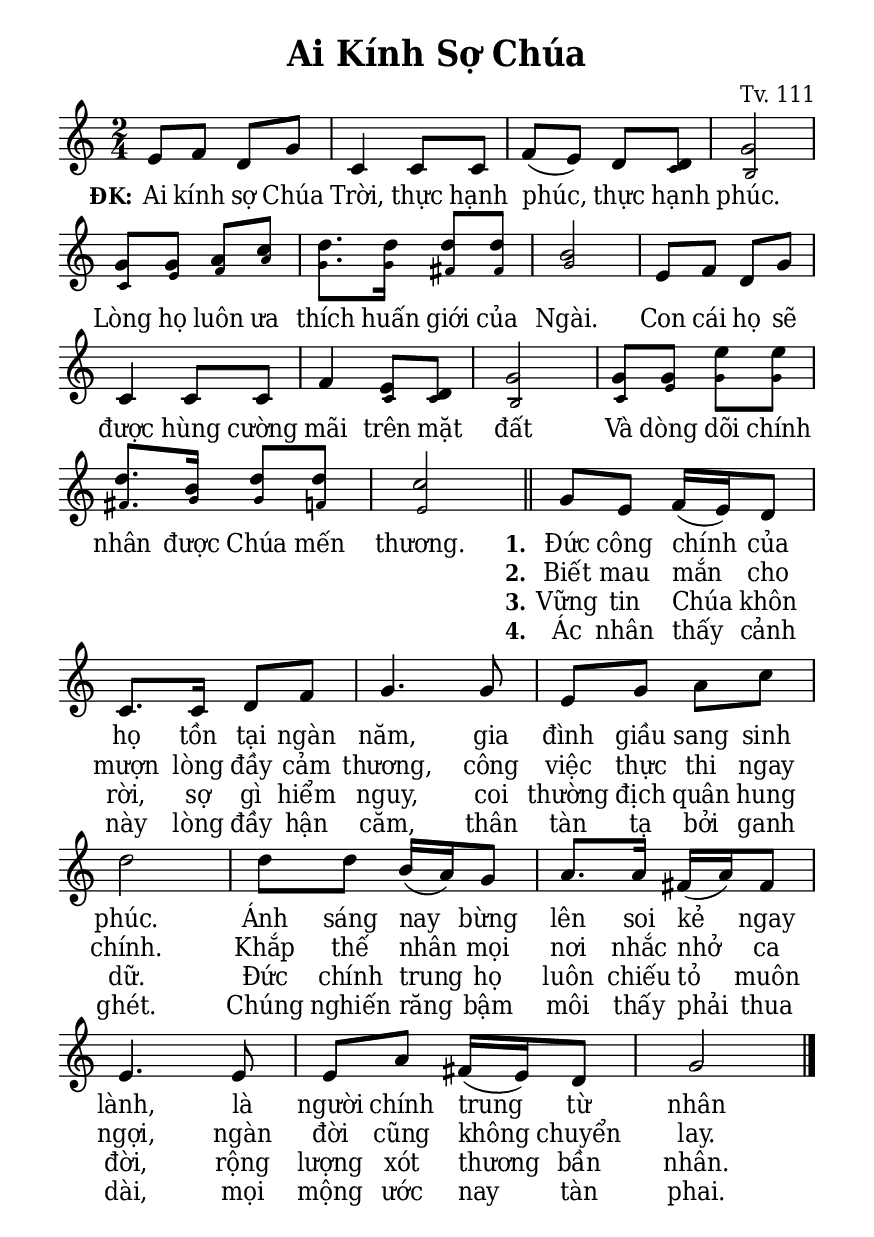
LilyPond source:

% Cài đặt chung\
\version "2.22.1"
\include "english.ly"

\header {
  title = "Ai Kính Sợ Chúa"
  composer = "Tv. 111"
  %arranger = "Lm. Kim Long"
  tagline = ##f
}

% Nhạc phiên khúc
nhacPhienKhucSop = \relative c' {
  e8 f d g |
  c,4 c8 c |
  f (e) d d |
  g2 |
  g8 g a c |
  d8. d16 d8 d |
  b2 |
  e,8 f d g |
  c,4 c8 c |
  f4 e8 d |
  g2 |
  g8 g e' e |
  d8. b16 d8 d |
  c2 \bar "||"
  
  g8 e f16 (e) d8 |
  c8. c16 d8 f |
  g4. g8 |
  e g a c |
  d2 |
  d8 d b16 (a) g8 |
  a8. a16 fs (a) fs8 |
  e4. e8 |
  e a fs16 (e) d8 |
  g2 \bar "|."
}

nhacPhienKhucAlto = \relative c' {
  e8 f d g |
  c,4 c8 c |
  f (e) d c |
  b2 |
  c8 e f a |
  g8. g16 fs8 fs |
  g2 |
  e8 f d g |
  c,4 c8 c |
  f4 c8 c |
  b2 |
  c8 e g g |
  fs8. g16 g8 f! |
  e2
}

% Lời phiên khúc
loiPhienKhucSop = \lyrics {
  \set stanza = "ĐK:"
  Ai kính sợ Chúa Trời, thực hạnh phúc,
  thực hạnh phúc.
  Lòng họ luôn ưa thích huấn giới của Ngài.
  Con cái họ sẽ được hùng cường mãi trên mặt đất
  Và dòng dõi chính nhân được Chúa mến thương.
  <<
    {
      \set stanza = "1."
      Đức công chính của họ tồn tại ngàn năm,
      gia đình giầu sang sinh phúc.
      Ánh sáng nay bừng lên soi kẻ ngay lành,
      là người chính trung từ nhân
    }
    \new Lyrics {
	    \set associatedVoice = "beSop"
	    \set stanza = "2."
	    Biết mau mắn cho mượn lòng đầy cảm thương,
	    công việc thực thi ngay chính.
	    Khắp thế nhân mọi nơi nhắc nhở ca ngợi,
	    ngàn đời cũng không chuyển lay.
    }
    \new Lyrics {
	    \set associatedVoice = "beSop"
	    \set stanza = "3."
	    Vững tin Chúa khôn rời, sợ gì hiểm nguy,
	    coi thường địch quân hung dữ.
	    Đức chính trung họ luôn chiếu tỏ muôn đời,
	    rộng lượng xót thương bần nhân.
    }
    \new Lyrics {
	    \set associatedVoice = "beSop"
	    \set stanza = "4."
	    Ác nhân thấy cảnh này lòng đầy hận căm,
	    thân tàn tạ bởi ganh ghét.
	    Chúng nghiến răng bậm môi thấy phải thua dài,
	    mọi mộng ước nay tàn phai.
    }
  >>
}

% Dàn trang
\paper {
  #(set-paper-size "a5")
  top-margin = 5\mm
  bottom-margin = 5\mm
  left-margin = 10\mm
  right-margin = 10\mm
  indent = #0
  #(define fonts
	 (make-pango-font-tree "Deja Vu Serif Condensed"
	 		       "Deja Vu Serif Condensed"
			       "Deja Vu Serif Condensed"
			       (/ 20 20)))
  print-page-number = ##f
  page-count = #1
}

TongNhip = {
  \key c \major \time 2/4
  \set Timing.beamExceptions = #'()
  \set Timing.baseMoment = #(ly:make-moment 1/4)
}

% Đổi kích thước nốt cho bè phụ
notBePhu =
#(define-music-function (font-size music) (number? ly:music?)
   (for-some-music
     (lambda (m)
       (if (music-is-of-type? m 'rhythmic-event)
           (begin
             (set! (ly:music-property m 'tweaks)
                   (cons `(font-size . ,font-size)
                         (ly:music-property m 'tweaks)))
             #t)
           #f))
     music)
   music)

\score {
  \new ChoirStaff <<
    \new Staff \with {
        \consists "Merge_rests_engraver"
        printPartCombineTexts = ##f
      }
      <<
      \new Voice \TongNhip \partCombine 
        \nhacPhienKhucSop
        \notBePhu -3 { \nhacPhienKhucAlto }
      \new NullVoice = beSop \nhacPhienKhucSop
      \new Lyrics \lyricsto beSop \loiPhienKhucSop
      >>
  >>
  \layout {
    %\override Staff.TimeSignature.transparent = ##t
    \override Lyrics.LyricSpace.minimum-distance = #0.6
    \override Score.BarNumber.break-visibility = ##(#f #f #f)
    \override Score.SpacingSpanner.uniform-stretching = ##t
  } 
}
